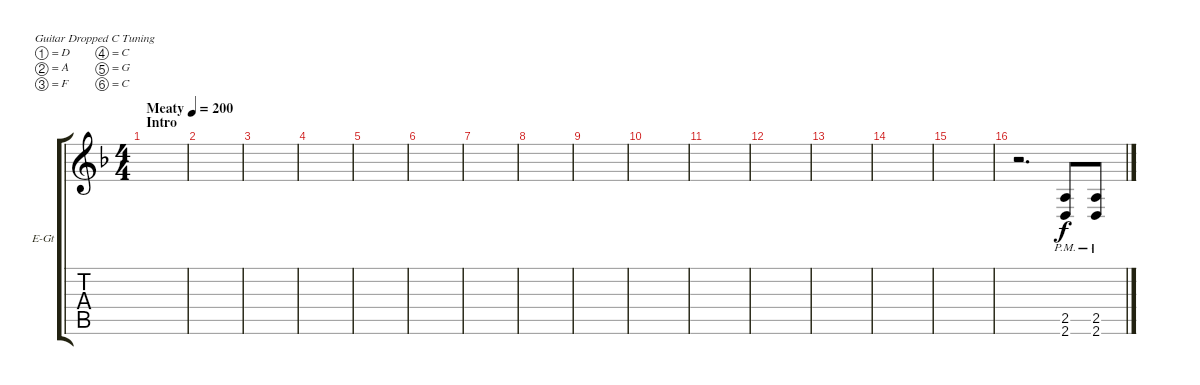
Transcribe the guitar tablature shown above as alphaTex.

\bracketExtendMode groupsimilarinstruments
\firstSystemTrackNameOrientation horizontal
\otherSystemsTrackNameOrientation horizontal
\track ("Rhythm Guitar" "E-Gt") {instrument distortionguitar}
\staff {score tabs}
\tuning (D4 A3 F3 C3 G2 C2)
\ts (4 4)
\section ("" "Intro")
\tempo (200 "Meaty")
\clef g2
\scale
0.487395
\ks dminor
|
\scale
0.256303 |
\scale
0.256303 |
\scale
0.333333 |
\scale
0.333333 |
\scale
0.333333 |
\scale
0.333333 |
\scale
0.333333 |
\scale
0.333333 |
\scale
0.333333 |
\scale
0.333333 |
\scale
0.333333 |
\scale
0.333333 |
\scale
0.333333 |
\scale
0.333333 |
\scale
0.333333 r.2{d} (2.6{pm} 2.5{pm}).8 (2.6{pm} 2.5{pm}).8
